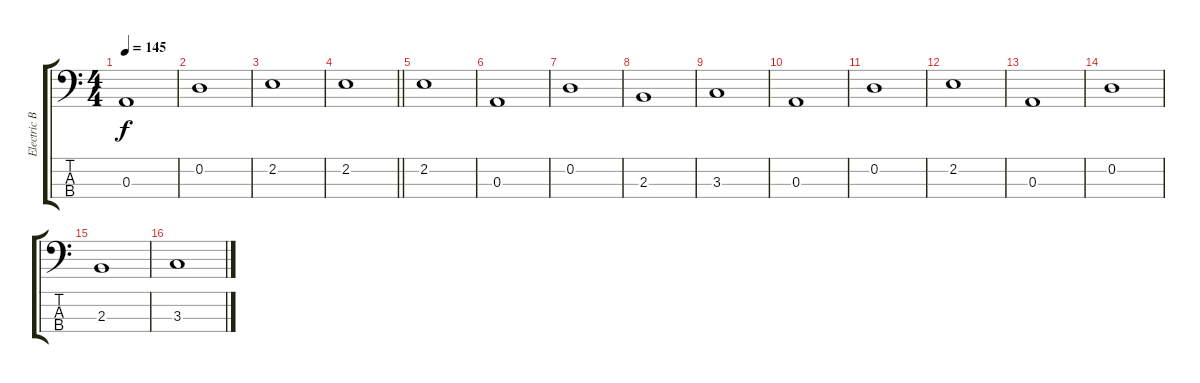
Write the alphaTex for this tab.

\track ("Electric Bass (Finger)" "Electric B") {instrument electricbassfinger}
\staff {score tabs}
\tuning (G2 D2 A1 E1) {hide}
\ts (4 4)
\tempo 145
\clef f4
\ks c
0.3.1{dy f} |
0.2.1 |
2.2.1 |
\barLineRight lightlight
2.2.1 |
2.2.1 |
0.3.1 |
0.2.1 |
2.3.1 |
3.3.1 |
0.3.1 |
0.2.1 |
2.2.1 |
0.3.1 |
0.2.1 |
2.3.1 |
3.3.1
